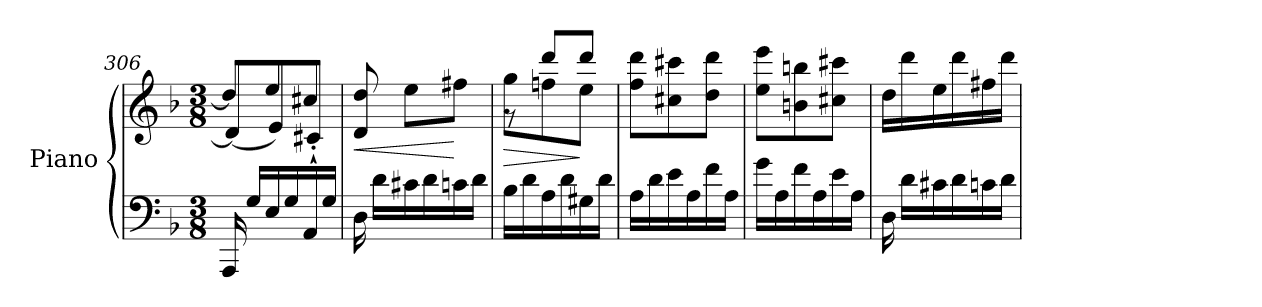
**kern	**kern	**dynam
*part1	*part1	*part1
*staff2	*staff1	*staff1/2
*I"Piano	*	*
*I'Pno	*	*
*clefF4	*clefG2	*
*k[b-]	*k[b-]	*
*M3/8	*M3/8	*
=306	=306	=306
*	*^	*
16AAA/	8dd/L]	(<8d/L]	.
16G/LL	.	.	.
16E/	8ee/	8e/)	.
16G/	.	.	.
16AA/	8cc#X/J	8c#X'`/J	.
16G/JJ	.	.	.
*	*v	*v	*
=307	=307	=307
!	!	!LO:HP:b
16D\	8d/ 8dd/	<
16d\LL	.	.
16c#X\	8ee\L	.
16d\	.	.
16cn\	8ff#X\J	[
16d\JJ	.	.
!!LO:PB:g=z
=308	=308	=308
!	!	!LO:HP:b
*	*^	*
16B-\LL	8gg\L	8r	>
16d\	.	.	.
16A\	8ffn\	8ddd/L	.
16d\	.	.	.
16G#X\	8ee\J	8ddd/J	]
16d\JJ	.	.	.
*	*v	*v	*
=309	=309	=309
16A\LL	8ff\ 8ddd\L	.
16d\	.	.
16e\	8cc#X\ 8ccc#X\	.
16A\	.	.
16f\	8dd\ 8ddd\J	.
16A\JJ	.	.
=310	=310	=310
16g\LL	8ee\ 8eee\L	.
16A\	.	.
16f\	8bn\ 8bbn\	.
16A\	.	.
16e\	8cc#X\ 8ccc#X\J	.
16A\JJ	.	.
=311	=311	=311
16D\	16dd\LL	.
16d\LL	16ddd\	.
16c#X\	16ee\	.
16d\	16ddd\	.
16cn\	16ff#X\	.
16d\JJ	16ddd\JJ	.
=	=	=
*-	*-	*-
